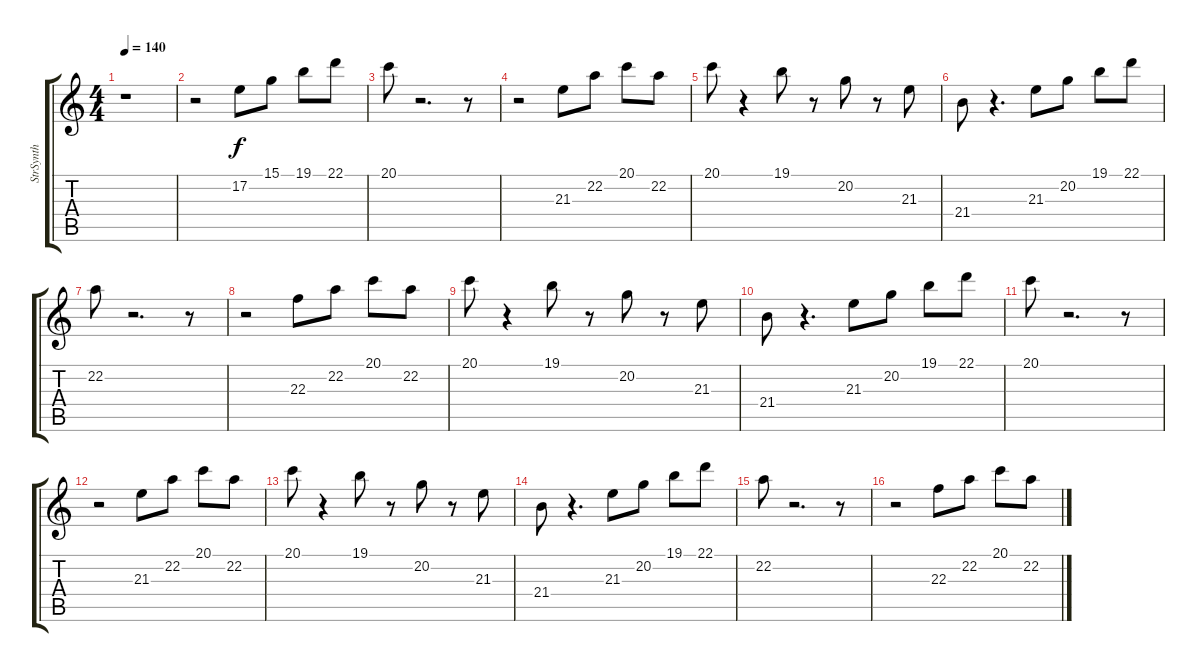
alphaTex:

\track ("StrSynth" "StrSynth") {instrument synthstrings1}
\staff {score tabs}
\tuning (E4 B3 G3 D3 A2 E2) {hide}
\ts (4 4)
\tempo 140
\clef g2
\ks c
r.1{dy f} |
r.2 17.2.8 15.1.8 19.1.8 22.1.8 |
20.1.8 r.2{d} r.8 |
r.2 21.3.8 22.2.8 20.1.8 22.2.8 |
20.1.8 r.4 19.1.8 r.8 20.2.8 r.8 21.3.8 |
21.4.8 r.4{d} 21.3.8 20.2.8 19.1.8 22.1.8 |
22.2.8 r.2{d} r.8 |
r.2 22.3.8 22.2.8 20.1.8 22.2.8 |
20.1.8 r.4 19.1.8 r.8 20.2.8 r.8 21.3.8 |
21.4.8 r.4{d} 21.3.8 20.2.8 19.1.8 22.1.8 |
20.1.8 r.2{d} r.8 |
r.2 21.3.8 22.2.8 20.1.8 22.2.8 |
20.1.8 r.4 19.1.8 r.8 20.2.8 r.8 21.3.8 |
21.4.8 r.4{d} 21.3.8 20.2.8 19.1.8 22.1.8 |
22.2.8 r.2{d} r.8 |
r.2 22.3.8 22.2.8 20.1.8 22.2.8
